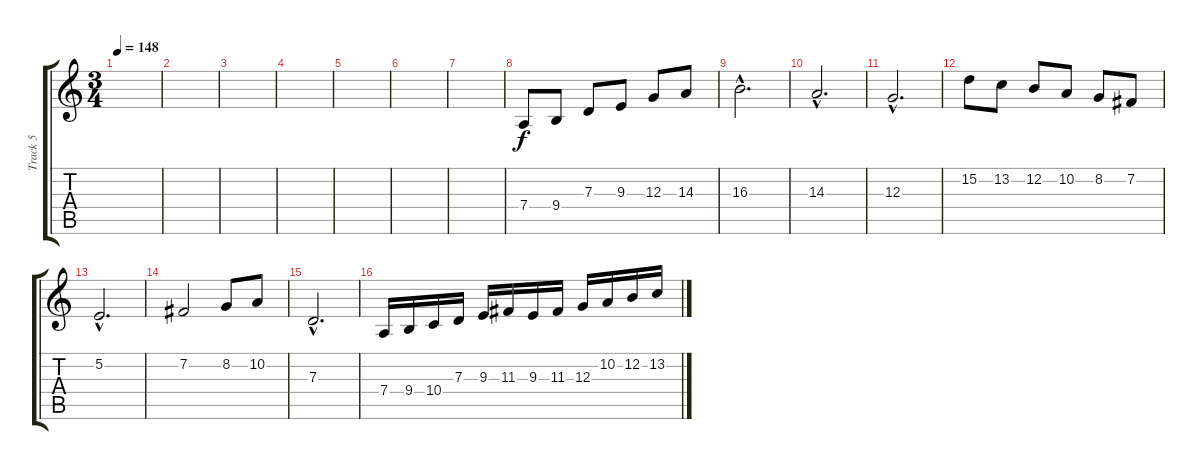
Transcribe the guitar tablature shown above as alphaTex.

\track ("Track 5" "Track 5") {instrument violin}
\staff {score tabs}
\tuning (E4 B3 G3 D3 A2 E2) {hide}
\ts (3 4)
\tempo 148
\clef g2
\ks c
|
|
|
|
|
|
|
7.4.8 9.4.8 7.3.8 9.3.8 12.3.8 14.3.8 |
16.3{hac}.2{d} |
14.3{hac}.2{d} |
12.3{hac}.2{d} |
15.2.8 13.2.8 12.2.8 10.2.8 8.2.8 7.2.8 |
5.2{hac}.2{d} |
7.2.2 8.2.8 10.2.8 |
7.3{hac}.2{d} |
7.4.16{volume 16} 9.4.16 10.4.16 7.3.16 9.3.16 11.3.16 9.3.16 11.3.16 12.3.16 10.2.16 12.2.16 13.2.16
